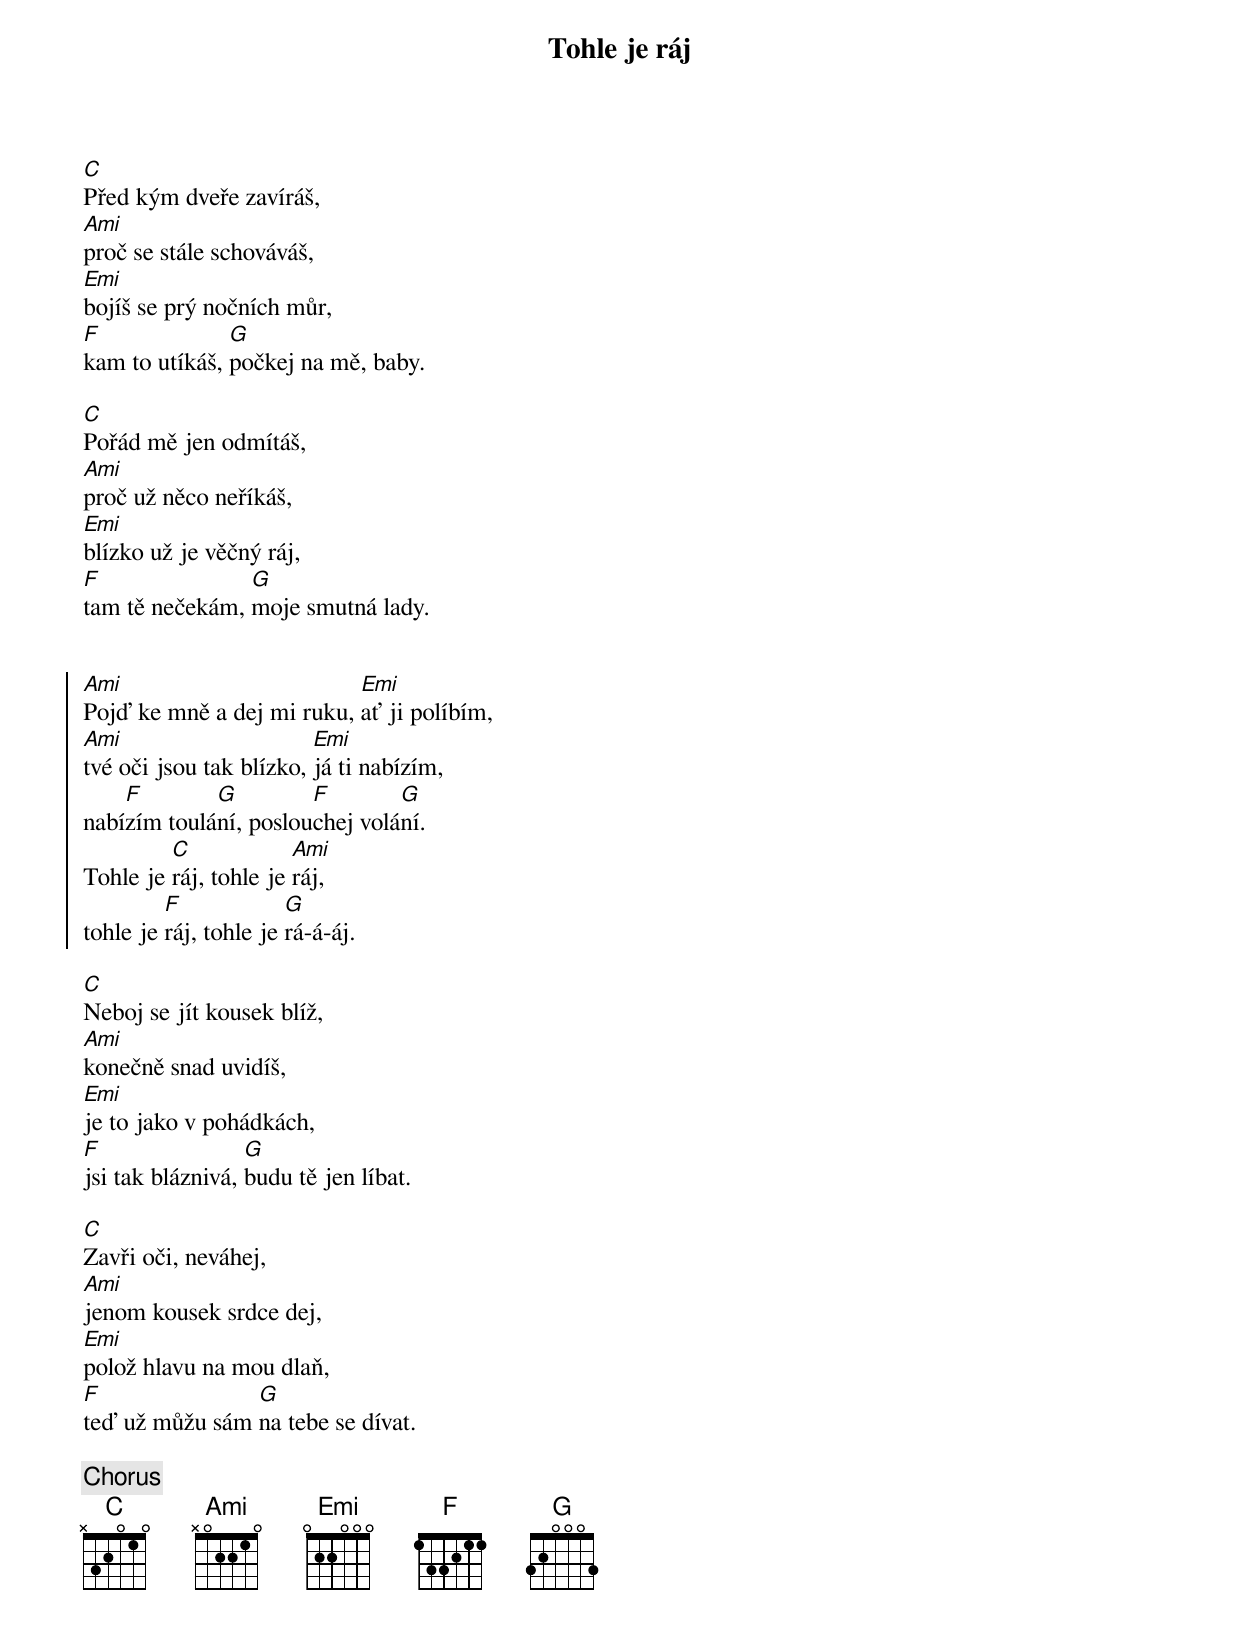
{title: Tohle je ráj}
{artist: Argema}
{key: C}
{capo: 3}
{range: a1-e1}
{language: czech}
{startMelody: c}
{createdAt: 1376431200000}
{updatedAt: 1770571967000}
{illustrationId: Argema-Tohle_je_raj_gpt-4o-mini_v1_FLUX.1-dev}
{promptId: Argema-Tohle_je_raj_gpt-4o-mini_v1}

{start_of_verse}
[C]Před kým dveře zavíráš,
[Ami]proč se stále schováváš,
[Emi]bojíš se prý nočních můr,
[F]kam to utíkáš, [G]počkej na mě, baby.
{end_of_verse}

{start_of_verse}
[C]Pořád mě jen odmítáš,
[Ami]proč už něco neříkáš,
[Emi]blízko už je věčný ráj,
[F]tam tě nečekám, [G]moje smutná lady.
{end_of_verse}


{start_of_chorus}
[Ami]Pojď ke mně a dej mi ruku, [Emi]ať ji políbím,
[Ami]tvé oči jsou tak blízko, [Emi]já ti nabízím,
nabí[F]zím toulá[G]ní, poslou[F]chej volá[G]ní.
Tohle je [C]ráj, tohle je [Ami]ráj,
tohle je [F]ráj, tohle je [G]rá-á-áj.
{end_of_chorus}

{start_of_verse}
[C]Neboj se jít kousek blíž,
[Ami]konečně snad uvidíš,
[Emi]je to jako v pohádkách,
[F]jsi tak bláznivá, [G]budu tě jen líbat.
{end_of_verse}

{start_of_verse}
[C]Zavři oči, neváhej,
[Ami]jenom kousek srdce dej,
[Emi]polož hlavu na mou dlaň,
[F]teď už můžu sám [G]na tebe se dívat.
{end_of_verse}

{chorus}
